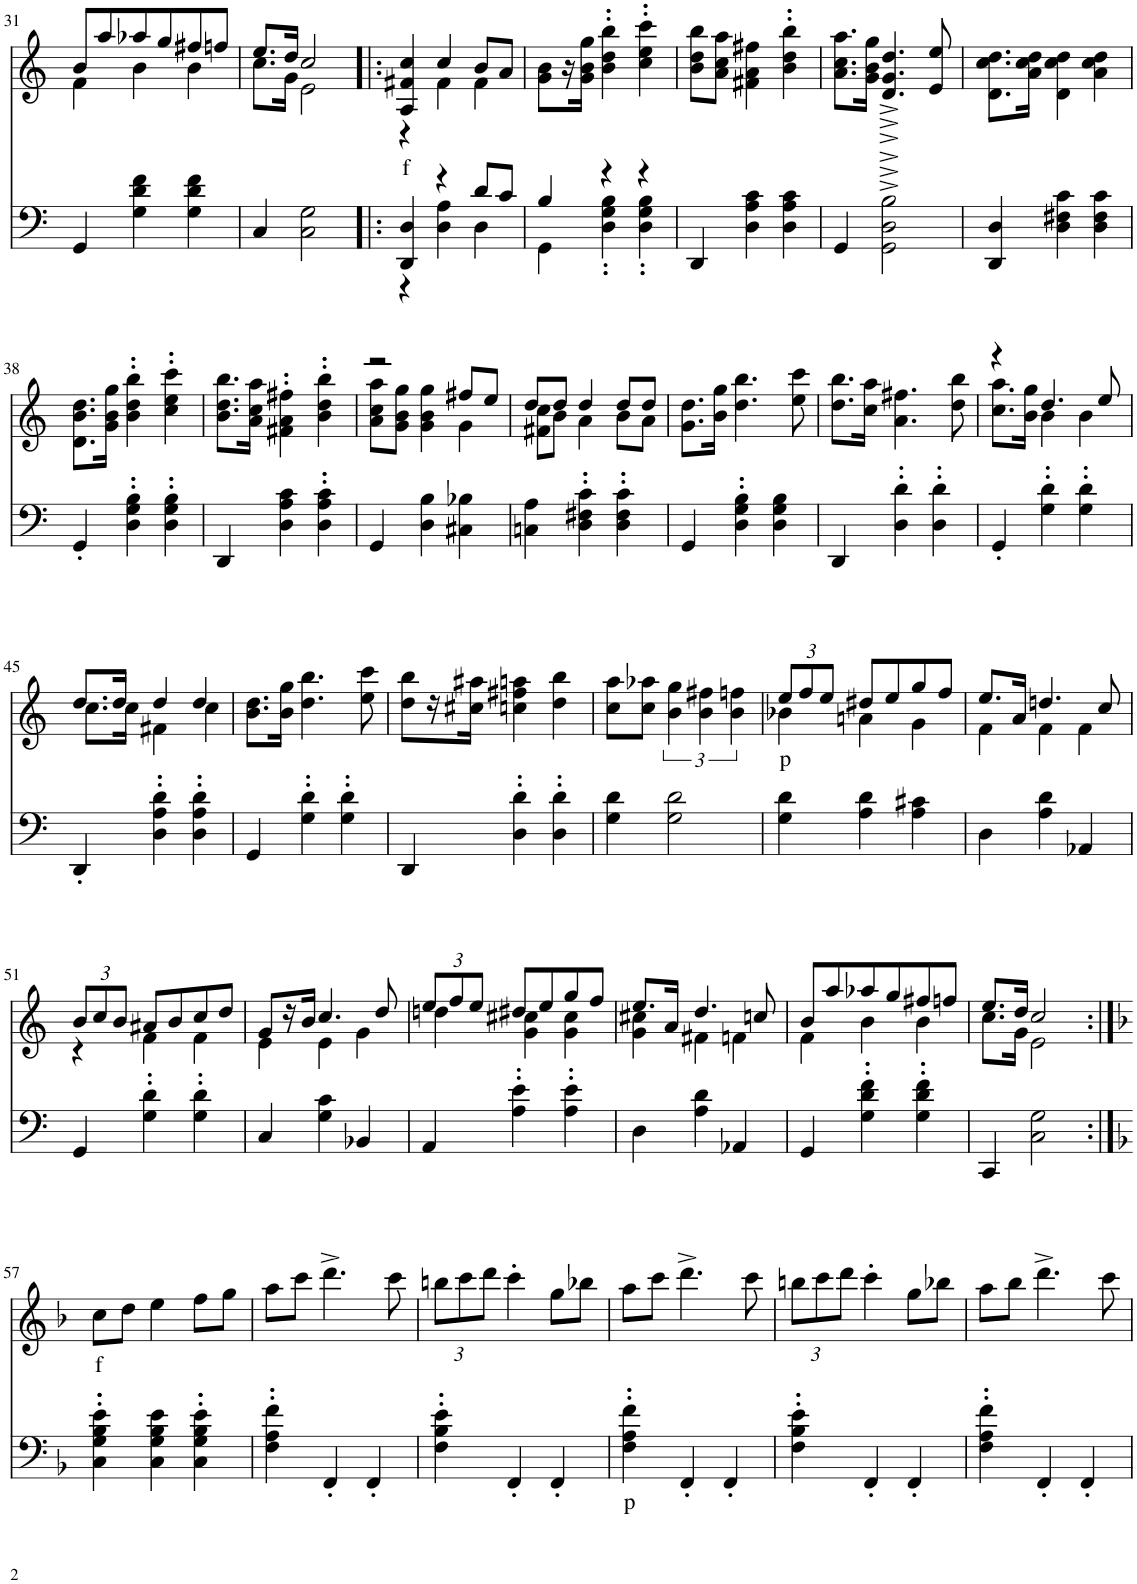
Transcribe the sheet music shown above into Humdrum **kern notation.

**kern	**text	**kern	**text
*part2	*part2	*part1	*part1
*staff2	*staff2	*staff1	*staff1
*I"piano	*	*I"piano	*
*I'Pno	*	*I'Pno	*
!!LO:PB:g=z
*clefF4	*	*clefG2	*
*k[]	*	*k[]	*
*M3/4	*	*M3/4	*
=31	=31	=31	=31
*	*	*^	*
4GG/	.	8b/L	4f\	.
.	.	8aa/	.	.
4G\ 4d\ 4f\	.	8aa-X/	4b\	.
.	.	8gg/	.	.
4G\ 4d\ 4f\	.	8ff#X/	4b\	.
.	.	8ffn/J	.	.
=32	=32	=32	=32	=32
4C/	.	8.ee/L	8.cc\L	.
.	.	16dd/Jk	16g\Jk	.
2C\ 2G\	.	2cc/	2e\	.
=33!|:	=33!|:	=33!|:	=33!|:	=33!|:
*^	*	*	*	*
!	!	!	!	!	!LO:LY:b
4DD/ 4D/	4r	.	4A/ 4f#X/ 4cc/	4r	f
4r	4D\ 4A\	.	4cc/	4f#\	.
8d/L	4D\	.	8b/L	4f#\	.
8c/J	.	.	8a/J	.	.
*	*	*	*v	*v	*
=34	=34	=34	=34	=34
4B/	4GG\	.	8g\ 8b\L	.
.	.	.	16r	.
.	.	.	16g\ 16b\ 16gg\JJ	.
4r	4D\' 4G\' 4B\'	.	4b\' 4dd\' 4bb\'	.
4r	4D\' 4G\' 4B\'	.	4cc\' 4ee\' 4ccc\'	.
*v	*v	*	*	*
=35	=35	=35	=35
4DD/	.	8b\ 8dd\ 8bb\L	.
.	.	8a\ 8cc\ 8aa\J	.
4D\ 4A\ 4c\	.	4f#X\ 4a\ 4ff#X\	.
4D\ 4A\ 4c\	.	4b\' 4dd\' 4bb\'	.
=36	=36	=36	=36
4GG/	.	8.a\ 8.cc\ 8.aa\L	.
.	.	16g\ 16b\ 16gg\Jk	.
2GG\^ 2D\^ 2B\^	.	4.d/^ 4.g/^ 4.dd/^	.
.	.	8e/ 8ee/	.
=37	=37	=37	=37
4DD/ 4D/	.	8.d\ 8.cc\ 8.dd\L	.
.	.	16a\ 16cc\ 16dd\Jk	.
4D\ 4F#X\ 4c\	.	4d\ 4cc\ 4dd\	.
4D\ 4F#\ 4c\	.	4a\ 4cc\ 4dd\	.
!!LO:LB:g=z
=38	=38	=38	=38
4GG'/	.	8.d\ 8.b\ 8.dd\L	.
.	.	16g\ 16b\ 16gg\Jk	.
4D\' 4G\' 4B\'	.	4b\' 4dd\' 4bb\'	.
4D\' 4G\' 4B\'	.	4cc\' 4ee\' 4ccc\'	.
=39	=39	=39	=39
4DD/	.	8.b\ 8.dd\ 8.bb\L	.
.	.	16a\ 16cc\ 16aa\Jk	.
4D\ 4A\ 4c\	.	4f#X\' 4a\' 4ff#X\'	.
4D\' 4A\' 4c\'	.	4b\' 4dd\' 4bb\'	.
=40	=40	=40	=40
*	*	*^	*
4GG/	.	2r	8a\ 8cc\ 8aa\L	.
.	.	.	8g\ 8b\ 8gg\J	.
4D\ 4B\	.	.	4g\ 4b\ 4gg\	.
4C#X\ 4B-X\	.	8ff#X/L	4g\	.
.	.	8ee/J	.	.
=41	=41	=41	=41	=41
4Cn\ 4A\	.	8dd/L	8f#X\ 8cc\L	.
.	.	8dd/J	8b\J	.
4D\' 4F#X\' 4c\'	.	4dd/	4a\	.
4D\' 4F#\' 4c\'	.	8dd/L	8b\L	.
.	.	8dd/J	8a\J	.
*	*	*v	*v	*
=42	=42	=42	=42
4GG/	.	8.g\ 8.dd\L	.
.	.	16b\ 16gg\Jk	.
4D\' 4G\' 4B\'	.	4.dd\ 4.bb\	.
4D\ 4G\ 4B\	.	.	.
.	.	8ee\ 8ccc\	.
=43	=43	=43	=43
4DD/	.	8.dd\ 8.bb\L	.
.	.	16cc\ 16aa\Jk	.
4D\' 4d\'	.	4.a\ 4.ff#X\	.
4D\' 4d\'	.	.	.
.	.	8dd\ 8bb\	.
=44	=44	=44	=44
*	*	*^	*
4GG'/	.	4r	8.cc\ 8.aa\L	.
.	.	.	16b\ 16gg\Jk	.
4G\' 4d\'	.	4.dd/	4b\	.
4G\' 4d\'	.	.	4b\	.
.	.	8ee/	.	.
!!LO:LB:g=z	!!
=45	=45	=45	=45	=45
4DD'/	.	8.dd/L	8.cc\L	.
.	.	16dd/Jk	16cc\Jk	.
4D\' 4A\' 4d\'	.	4dd/	4f#X\	.
4D\' 4A\' 4d\'	.	4dd/	4cc\	.
*	*	*v	*v	*
=46	=46	=46	=46
4GG/	.	8.b\ 8.dd\L	.
.	.	16b\ 16gg\Jk	.
4G\' 4d\'	.	4.dd\ 4.bb\	.
4G\' 4d\'	.	.	.
.	.	8ee\ 8ccc\	.
=47	=47	=47	=47
4DD/	.	8dd\ 8bb\L	.
.	.	16r	.
.	.	16cc#X\ 16aa#X\JJ	.
4D\' 4d\'	.	4ccn\ 4ff#X\ 4aan\	.
4D\' 4d\'	.	4dd\ 4bb\	.
=48	=48	=48	=48
4G\ 4d\	.	8cc\ 8aa\L	.
.	.	8cc\ 8aa-X\J	.
2G\ 2d\	.	6b\ 6gg\	.
.	.	6b\ 6ff#X\	.
.	.	6b\ 6ffn\	.
=49	=49	=49	=49
*	*	*Xbrackettup	*
*	*	*^	*
!	!	!	!	!LO:LY:b
4G\ 4d\	.	12ee/L	4b-X\	p
.	.	12ff/	.	.
.	.	12ee/J	.	.
4A\ 4d\	.	8dd#X/L	4an\	.
.	.	8ee/	.	.
4A\ 4c#X\	.	8gg/	4g\	.
.	.	8ff/J	.	.
=50	=50	=50	=50	=50
4D\	.	8.ee/L	4f\	.
.	.	16a/Jk	.	.
4A\ 4d\	.	4.ddn/	4f\	.
4AA-X/	.	.	4f\	.
.	.	8cc/	.	.
!!LO:LB:g=z	!!
=51	=51	=51	=51	=51
4GG/	.	12b/L	4r	.
.	.	12cc/	.	.
.	.	12b/J	.	.
4G\' 4d\'	.	8a#X/L	4f\	.
.	.	8b/	.	.
4G\' 4d\'	.	8cc/	4f\	.
.	.	8dd/J	.	.
=52	=52	=52	=52	=52
4C/	.	8g/L	4e\	.
.	.	16r	.	.
.	.	16b/JJ	.	.
4G\ 4c\	.	4.cc/	4e\	.
4BB-X/	.	.	4g\	.
.	.	8dd/	.	.
=53	=53	=53	=53	=53
4AA/	.	12ee/L	4ddn\	.
.	.	12ff/	.	.
.	.	12ee/J	.	.
4A\' 4e\'	.	8dd#X/L	4g\ 4cc#X\	.
.	.	8ee/	.	.
4A\' 4e\'	.	8gg/	4g\ 4cc#\	.
.	.	8ff/J	.	.
=54	=54	=54	=54	=54
4D\	.	8.ee/L	4g\ 4cc#X\	.
.	.	16a/Jk	.	.
4A\ 4d\	.	4.dd/	4f#X\	.
4AA-X/	.	.	4fn\	.
.	.	8ccn/	.	.
=55	=55	=55	=55	=55
4GG/	.	8b/L	4f\	.
.	.	8aa/	.	.
4G\' 4d\' 4f\'	.	8aa-X/	4b\	.
.	.	8gg/	.	.
4G\' 4d\' 4f\'	.	8ff#X/	4b\	.
.	.	8ffn/J	.	.
=56	=56	=56	=56	=56
4CC/	.	8.ee/L	8.cc\L	.
.	.	16dd/Jk	16g\Jk	.
2C\ 2G\	.	2cc/	2e\	.
*	*	*v	*v	*
!!LO:LB:g=z
=57:|!	=57:|!	=57:|!	=57:|!
*k[b-]	*	*k[b-]	*
*	*	*^	*
!	!	!	!	!LO:LY:b
*	*	*v	*v	*
4C\' 4G\' 4B-\' 4e\'	.	8cc\L	f
.	.	8dd\J	.
4C\ 4G\ 4B-\ 4e\	.	4ee\	.
4C\' 4G\' 4B-\' 4e\'	.	8ff\L	.
.	.	8gg\J	.
=58	=58	=58	=58
4F\' 4A\' 4f\'	.	8aa\L	.
.	.	8ccc\J	.
4FF'/	.	4.ddd^\	.
4FF'/	.	.	.
.	.	8ccc\	.
=59	=59	=59	=59
4F\' 4B-\' 4e\'	.	12bbn\L	.
.	.	12ccc\	.
.	.	12ddd\J	.
4FF'/	.	4ccc'\	.
4FF'/	.	8gg\L	.
.	.	8bb-X\J	.
=60	=60	=60	=60
!	!LO:LY:b	!	!
4F\' 4A\' 4f\'	p	8aa\L	.
.	.	8ccc\J	.
4FF'/	.	4.ddd^\	.
4FF'/	.	.	.
.	.	8ccc\	.
=61	=61	=61	=61
4F\' 4B-\' 4e\'	.	12bbn\L	.
.	.	12ccc\	.
.	.	12ddd\J	.
4FF'/	.	4ccc'\	.
4FF'/	.	8gg\L	.
.	.	8bb-X\J	.
=62	=62	=62	=62
4F\' 4A\' 4f\'	.	8aa\L	.
.	.	8bb-\J	.
4FF'/	.	4.ddd^\	.
4FF'/	.	.	.
.	.	8ccc\	.
=	=	=	=
*-	*-	*-	*-
